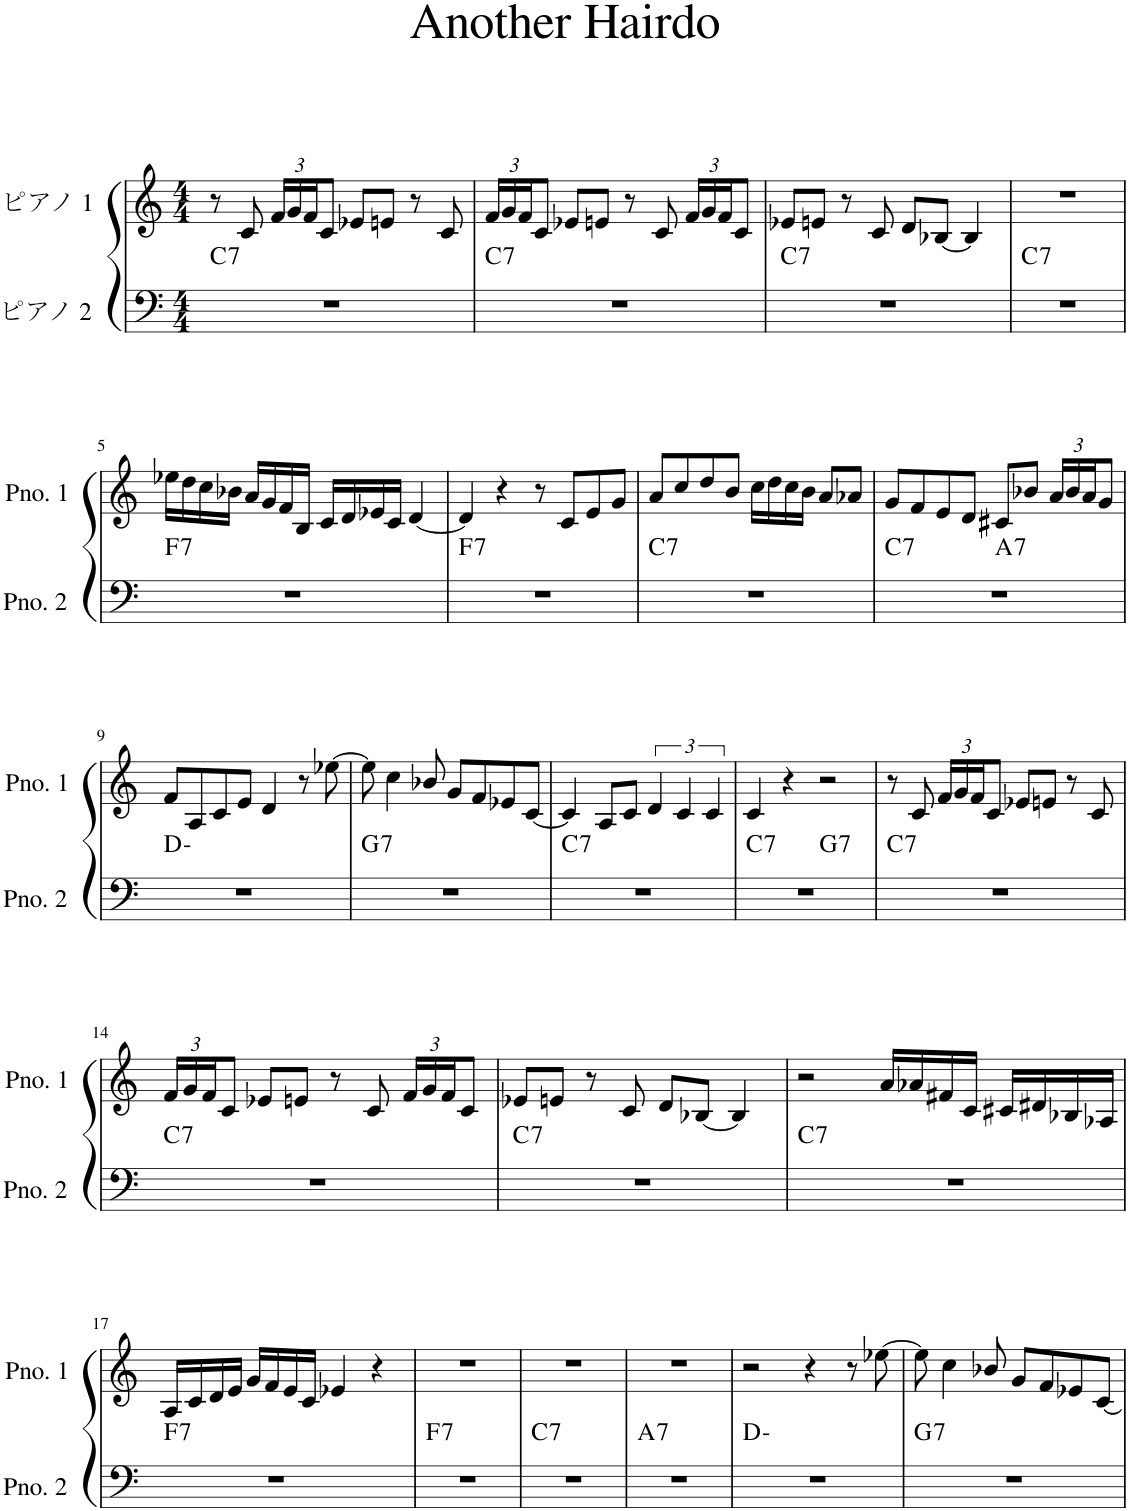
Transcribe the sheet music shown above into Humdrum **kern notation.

**kern	**harte	**kern
*part2	*part2	*part1
*staff2	*	*staff1
*I"ピアノ 2	*	*I"ピアノ 1
*clefF4	*	*clefG2
*k[]	*	*k[]
*M4/4	*	*M4/4
=1	=1	=1
!	!LO:H:kt=7	!
1r	C:7	8r
.	.	8c/
*	*	*Xbrackettup
.	.	24f/LL
.	.	24g/
.	.	24f/J
.	.	8c/J
.	.	8e-X/L
.	.	8en/J
.	.	8r
.	.	8c/
=2	=2	=2
!	!LO:H:kt=7	!
1r	C:7	24f/LL
.	.	24g/
.	.	24f/J
.	.	8c/J
.	.	8e-X/L
.	.	8en/J
.	.	8r
.	.	8c/
.	.	24f/LL
.	.	24g/
.	.	24f/J
.	.	8c/J
=3	=3	=3
!	!LO:H:kt=7	!
1r	C:7	8e-X/L
.	.	8en/J
.	.	8r
.	.	8c/
.	.	8d/L
.	.	[8B-X/J
.	.	4B-/]
=4	=4	=4
!	!LO:H:kt=7	!
1r	C:7	1r
!!LO:LB:g=z
=5	=5	=5
!	!LO:H:kt=7	!
1r	F:7	16ee-X\LL
.	.	16dd\
.	.	16cc\
.	.	16b-X\JJ
.	.	16a/LL
.	.	16g/
.	.	16f/
.	.	16B/JJ
.	.	16c/LL
.	.	16d/
.	.	16e-X/
.	.	16c/JJ
.	.	[4d/
=6	=6	=6
!	!LO:H:kt=7	!
1r	F:7	4d/]
.	.	4r
.	.	8r
.	.	8c/L
.	.	8e/
.	.	8g/J
=7	=7	=7
!	!LO:H:kt=7	!
1r	C:7	8a/L
.	.	8cc/
.	.	8dd/
.	.	8b/J
.	.	16cc\LL
.	.	16dd\
.	.	16cc\
.	.	16b\JJ
.	.	8a/L
.	.	8a-X/J
=8	=8	=8
!	!LO:H:kt=7	!
*^	*	*
1r	2ryy	C:7	8g/L
.	.	.	8f/
.	.	.	8e/
.	.	.	8d/J
!	!	!LO:H:kt=7	!
.	2ryy	A:7	8c#X/L
.	.	.	8b-X/J
.	.	.	24a/LL
.	.	.	24b-/
.	.	.	24a/J
.	.	.	8g/J
*v	*v	*	*
!!LO:LB:g=z
=9	=9	=9
1r	D:min	8f/L
.	.	8A/
.	.	8c/
.	.	8e/J
.	.	4d/
.	.	8r
.	.	[8ee-X\
=10	=10	=10
!	!LO:H:kt=7	!
1r	G:7	8ee-\]
.	.	4cc\
.	.	8b-X/
.	.	8g/L
.	.	8f/
.	.	8e-X/
.	.	[8c/J
=11	=11	=11
!	!LO:H:kt=7	!
1r	C:7	4c/]
.	.	8A/L
.	.	8c/J
*	*	*brackettup
.	.	6d/
.	.	6c/
.	.	6c/
=12	=12	=12
!	!LO:H:kt=7	!
*^	*	*
1r	2ryy	C:7	4c/
.	.	.	4r
!	!	!LO:H:kt=7	!
.	2ryy	G:7	2r
=13	=13	=13	=13
!	!	!LO:H:kt=7	!
*v	*v	*	*
1r	C:7	8r
.	.	8c/
*	*	*Xbrackettup
.	.	24f/LL
.	.	24g/
.	.	24f/J
.	.	8c/J
.	.	8e-X/L
.	.	8en/J
.	.	8r
.	.	8c/
!!LO:LB:g=z
=14	=14	=14
!	!LO:H:kt=7	!
1r	C:7	24f/LL
.	.	24g/
.	.	24f/J
.	.	8c/J
.	.	8e-X/L
.	.	8en/J
.	.	8r
.	.	8c/
.	.	24f/LL
.	.	24g/
.	.	24f/J
.	.	8c/J
=15	=15	=15
!	!LO:H:kt=7	!
1r	C:7	8e-X/L
.	.	8en/J
.	.	8r
.	.	8c/
.	.	8d/L
.	.	[8B-X/J
.	.	4B-/]
=16	=16	=16
!	!LO:H:kt=7	!
1r	C:7	2r
.	.	16a/LL
.	.	16a-X/
.	.	16f#X/
.	.	16c/JJ
.	.	16c#X/LL
.	.	16d#X/
.	.	16B-X/
.	.	16A-X/JJ
!!LO:LB:g=z
=17	=17	=17
!	!LO:H:kt=7	!
1r	F:7	16A/LL
.	.	16c/
.	.	16d/
.	.	16e/JJ
.	.	16g/LL
.	.	16f/
.	.	16e/
.	.	16c/JJ
.	.	4e-X/
.	.	4r
=18	=18	=18
!	!LO:H:kt=7	!
1r	F:7	1r
=19	=19	=19
!	!LO:H:kt=7	!
1r	C:7	1r
=20	=20	=20
!	!LO:H:kt=7	!
1r	A:7	1r
=21	=21	=21
1r	D:min	2r
.	.	4r
.	.	8r
.	.	[8ee-X\
=22	=22	=22
!	!LO:H:kt=7	!
1r	G:7	8ee-\]
.	.	4cc\
.	.	8b-X/
.	.	8g/L
.	.	8f/
.	.	8e-X/
.	.	[8c/J
=	=	=
*-	*-	*-
